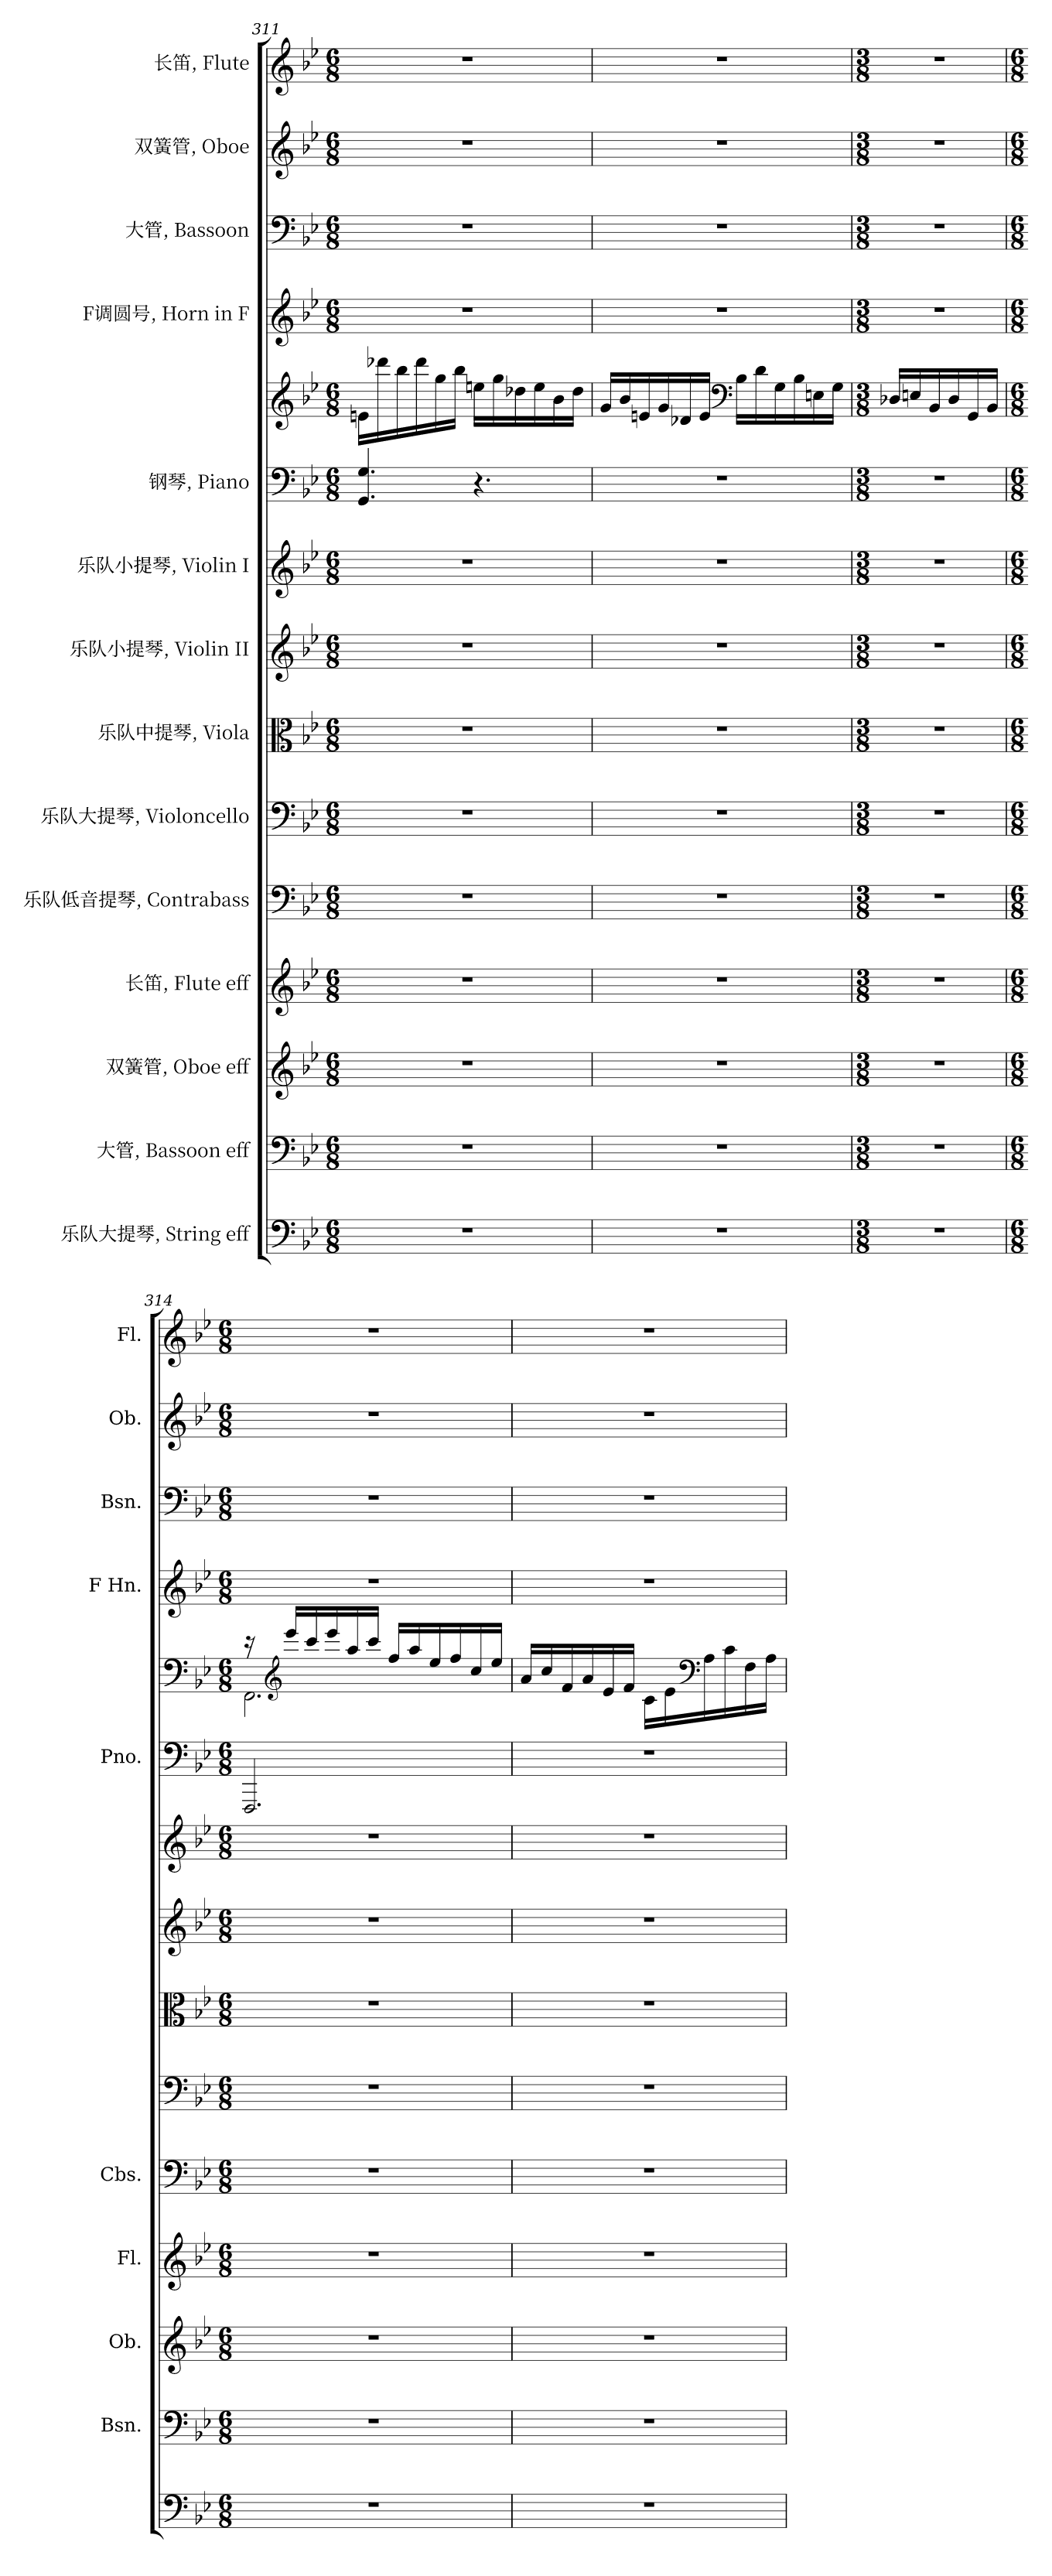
**kern	**kern	**kern	**kern	**kern	**kern	**kern	**kern	**kern	**kern	**kern	**kern	**kern	**kern	**kern
*part14	*part13	*part12	*part11	*part10	*part9	*part8	*part7	*part6	*part5	*part5	*part4	*part3	*part2	*part1
*staff15	*staff14	*staff13	*staff12	*staff11	*staff10	*staff9	*staff8	*staff7	*staff6	*staff5	*staff4	*staff3	*staff2	*staff1
*I"乐队大提琴, String eff	*I"大管, Bassoon eff	*I"双簧管, Oboe eff	*I"长笛, Flute eff	*I"乐队低音提琴, Contrabass	*I"乐队大提琴, Violoncello	*I"乐队中提琴, Viola	*I"乐队小提琴, Violin II	*I"乐队小提琴, Violin I	*I"钢琴, Piano	*	*I"F调圆号, Horn in F	*I"大管, Bassoon	*I"双簧管, Oboe	*I"长笛, Flute
*	*I'Bsn.	*I'Ob.	*I'Fl.	*I'Cbs.	*	*	*	*	*I'Pno.	*	*I'F Hn.	*I'Bsn.	*I'Ob.	*I'Fl.
*clefF4	*clefF4	*clefG2	*clefG2	*clefF4	*clefF4	*clefC3	*clefG2	*clefG2	*clefF4	*clefG2	*clefG2	*clefF4	*clefG2	*clefG2
*	*	*	*	*ITrd7c12	*	*	*	*	*	*	*ITrd4c7	*	*	*
*k[b-e-]	*k[b-e-]	*k[b-e-]	*k[b-e-]	*k[b-e-]	*k[b-e-]	*k[b-e-]	*k[b-e-]	*k[b-e-]	*k[b-e-]	*k[b-e-]	*k[b-e-a-]	*k[b-e-]	*k[b-e-]	*k[b-e-]
*M6/8	*M6/8	*M6/8	*M6/8	*M6/8	*M6/8	*M6/8	*M6/8	*M6/8	*M6/8	*M6/8	*M6/8	*M6/8	*M6/8	*M6/8
=311	=311	=311	=311	=311	=311	=311	=311	=311	=311	=311	=311	=311	=311	=311
2.r	2.r	2.r	2.r	2.r	2.r	2.r	2.r	2.r	4.GG/ 4.G/	16en\LL	2.r	2.r	2.r	2.r
.	.	.	.	.	.	.	.	.	.	16ddd-X\	.	.	.	.
.	.	.	.	.	.	.	.	.	.	16bb-\	.	.	.	.
.	.	.	.	.	.	.	.	.	.	16ddd-\	.	.	.	.
.	.	.	.	.	.	.	.	.	.	16gg\	.	.	.	.
.	.	.	.	.	.	.	.	.	.	16bb-\JJ	.	.	.	.
.	.	.	.	.	.	.	.	.	4.r	16een\LL	.	.	.	.
.	.	.	.	.	.	.	.	.	.	16gg\	.	.	.	.
.	.	.	.	.	.	.	.	.	.	16dd-X\	.	.	.	.
.	.	.	.	.	.	.	.	.	.	16ee\	.	.	.	.
.	.	.	.	.	.	.	.	.	.	16b-\	.	.	.	.
.	.	.	.	.	.	.	.	.	.	16dd-\JJ	.	.	.	.
!!LO:PB:g=z
=312	=312	=312	=312	=312	=312	=312	=312	=312	=312	=312	=312	=312	=312	=312
2.r	2.r	2.r	2.r	2.r	2.r	2.r	2.r	2.r	2.r	16g/LL	2.r	2.r	2.r	2.r
.	.	.	.	.	.	.	.	.	.	16b-/	.	.	.	.
.	.	.	.	.	.	.	.	.	.	16en/	.	.	.	.
.	.	.	.	.	.	.	.	.	.	16g/	.	.	.	.
.	.	.	.	.	.	.	.	.	.	16d-X/	.	.	.	.
.	.	.	.	.	.	.	.	.	.	16e/JJ	.	.	.	.
*	*	*	*	*	*	*	*	*	*	*clefF4	*	*	*	*
.	.	.	.	.	.	.	.	.	.	16B-\LL	.	.	.	.
.	.	.	.	.	.	.	.	.	.	16d-\	.	.	.	.
.	.	.	.	.	.	.	.	.	.	16G\	.	.	.	.
.	.	.	.	.	.	.	.	.	.	16B-\	.	.	.	.
.	.	.	.	.	.	.	.	.	.	16En\	.	.	.	.
.	.	.	.	.	.	.	.	.	.	16G\JJ	.	.	.	.
=313	=313	=313	=313	=313	=313	=313	=313	=313	=313	=313	=313	=313	=313	=313
*M3/8	*M3/8	*M3/8	*M3/8	*M3/8	*M3/8	*M3/8	*M3/8	*M3/8	*M3/8	*M3/8	*M3/8	*M3/8	*M3/8	*M3/8
4.r	4.r	4.r	4.r	4.r	4.r	4.r	4.r	4.r	4.r	16D-X/LL	4.r	4.r	4.r	4.r
.	.	.	.	.	.	.	.	.	.	16En/	.	.	.	.
.	.	.	.	.	.	.	.	.	.	16BB-/	.	.	.	.
.	.	.	.	.	.	.	.	.	.	16D-/	.	.	.	.
.	.	.	.	.	.	.	.	.	.	16GG/	.	.	.	.
.	.	.	.	.	.	.	.	.	.	16BB-/JJ	.	.	.	.
=314	=314	=314	=314	=314	=314	=314	=314	=314	=314	=314	=314	=314	=314	=314
*M6/8	*M6/8	*M6/8	*M6/8	*M6/8	*M6/8	*M6/8	*M6/8	*M6/8	*M6/8	*M6/8	*M6/8	*M6/8	*M6/8	*M6/8
*	*	*	*	*	*	*	*	*	*	*^	*	*	*	*
2.r	2.r	2.r	2.r	2.r	2.r	2.r	2.r	2.r	2.FFF/	16r	2.FF\	2.r	2.r	2.r	2.r
*	*	*	*	*	*	*	*	*	*	*clefG2	*	*	*	*	*
.	.	.	.	.	.	.	.	.	.	16eee-/LL	.	.	.	.	.
.	.	.	.	.	.	.	.	.	.	16ccc/	.	.	.	.	.
.	.	.	.	.	.	.	.	.	.	16eee-/	.	.	.	.	.
.	.	.	.	.	.	.	.	.	.	16aa/	.	.	.	.	.
.	.	.	.	.	.	.	.	.	.	16ccc/JJ	.	.	.	.	.
.	.	.	.	.	.	.	.	.	.	16ff/LL	.	.	.	.	.
.	.	.	.	.	.	.	.	.	.	16aa/	.	.	.	.	.
.	.	.	.	.	.	.	.	.	.	16ee-/	.	.	.	.	.
.	.	.	.	.	.	.	.	.	.	16ff/	.	.	.	.	.
.	.	.	.	.	.	.	.	.	.	16cc/	.	.	.	.	.
.	.	.	.	.	.	.	.	.	.	16ee-/JJ	.	.	.	.	.
*	*	*	*	*	*	*	*	*	*	*v	*v	*	*	*	*
!!LO:PB:g=z
=315	=315	=315	=315	=315	=315	=315	=315	=315	=315	=315	=315	=315	=315	=315
2.r	2.r	2.r	2.r	2.r	2.r	2.r	2.r	2.r	2.r	16a/LL	2.r	2.r	2.r	2.r
.	.	.	.	.	.	.	.	.	.	16cc/	.	.	.	.
.	.	.	.	.	.	.	.	.	.	16f/	.	.	.	.
.	.	.	.	.	.	.	.	.	.	16a/	.	.	.	.
.	.	.	.	.	.	.	.	.	.	16e-/	.	.	.	.
.	.	.	.	.	.	.	.	.	.	16f/JJ	.	.	.	.
.	.	.	.	.	.	.	.	.	.	16c\LL	.	.	.	.
.	.	.	.	.	.	.	.	.	.	16e-\	.	.	.	.
*	*	*	*	*	*	*	*	*	*	*clefF4	*	*	*	*
.	.	.	.	.	.	.	.	.	.	16A\	.	.	.	.
.	.	.	.	.	.	.	.	.	.	16c\	.	.	.	.
.	.	.	.	.	.	.	.	.	.	16F\	.	.	.	.
.	.	.	.	.	.	.	.	.	.	16A\JJ	.	.	.	.
=	=	=	=	=	=	=	=	=	=	=	=	=	=	=
*-	*-	*-	*-	*-	*-	*-	*-	*-	*-	*-	*-	*-	*-	*-
